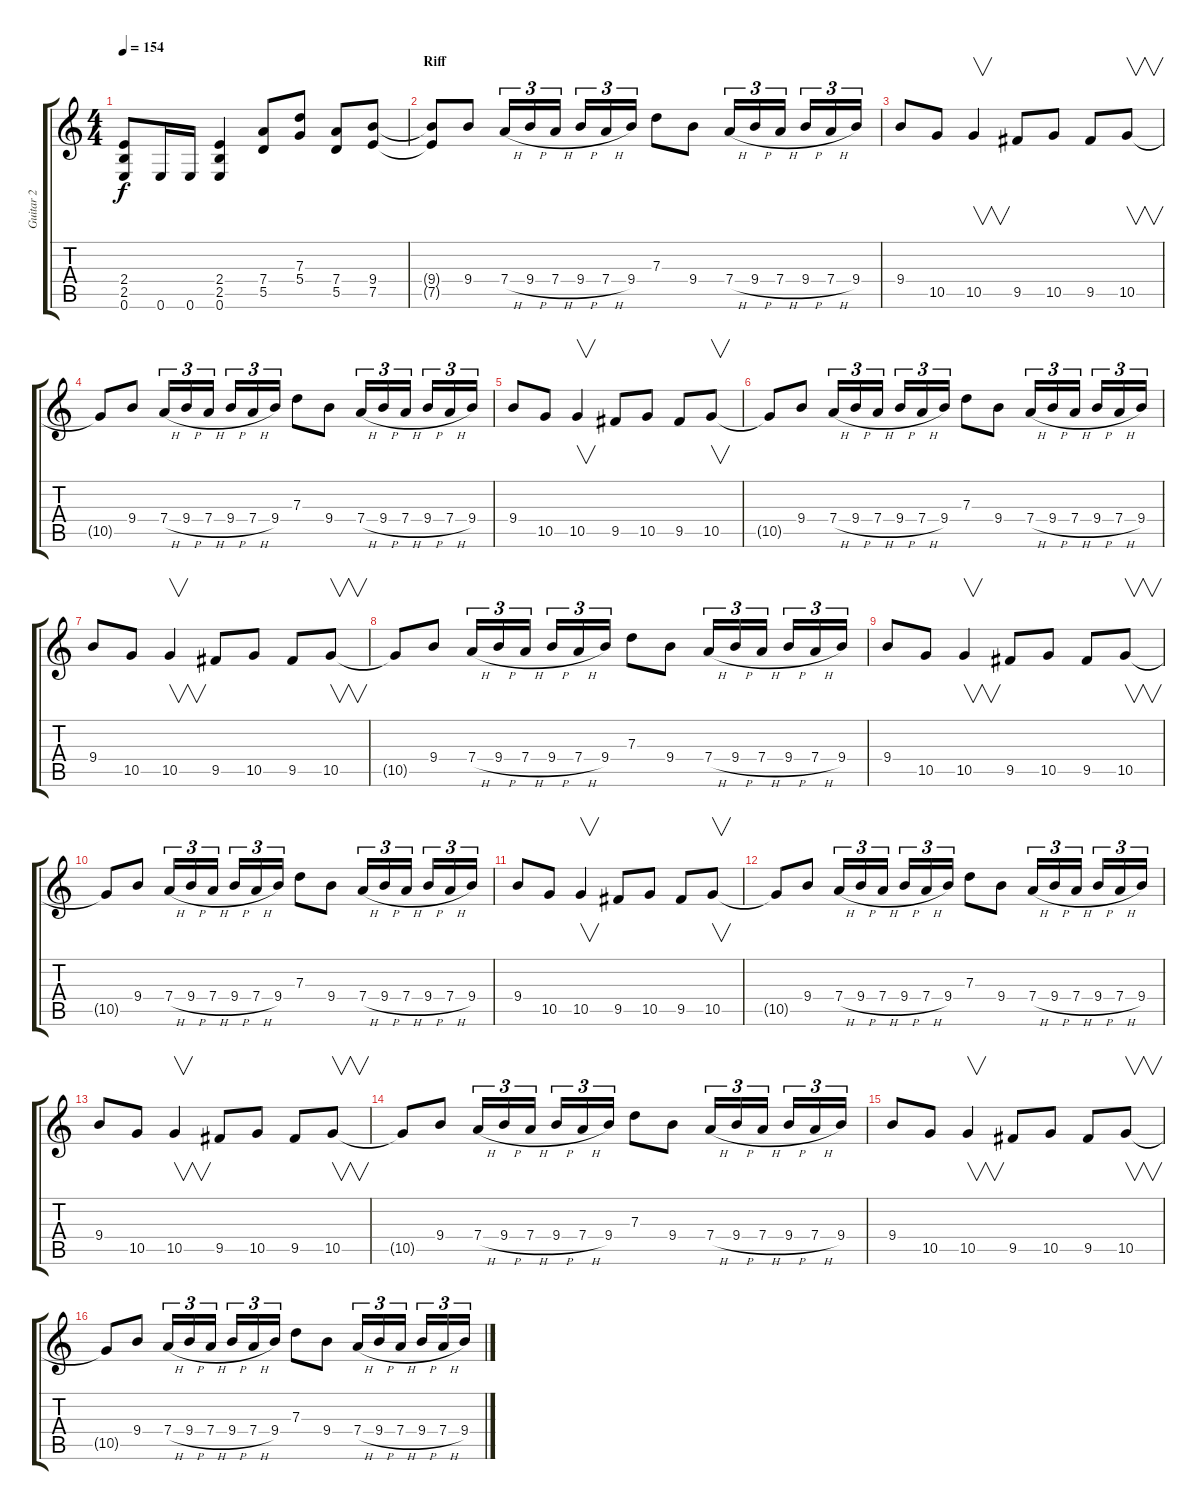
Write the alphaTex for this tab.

\track ("Guitar 2" "Guitar 2") {instrument distortionguitar}
\staff {score tabs}
\tuning (E4 B3 G3 D3 A2 E2) {hide}
\ts (4 4)
\tempo 154
\clef g2
\ks c
(2.4 2.5 0.6).8{dy f} 0.6.16 0.6.16 (2.4 2.5 0.6).4 (7.4 5.5).8 (7.3 5.4).8 (7.4 5.5).8 (9.4 7.5).8 |
\section ("" "Riff")
(9.4{t} 7.5{t}).8 9.4.8 7.4{h}.16{tu (3 2)} 9.4{h}.16{tu (3 2)} 7.4{h}.16{tu (3 2)} 9.4{h}.16{tu (3 2)} 7.4{h}.16{tu (3 2)} 9.4.16{tu (3 2)} 7.3.8 9.4.8 7.4{h}.16{tu (3 2)} 9.4{h}.16{tu (3 2)} 7.4{h}.16{tu (3 2)} 9.4{h}.16{tu (3 2)} 7.4{h}.16{tu (3 2)} 9.4.16{tu (3 2)} |
9.4.8 10.5.8 10.5.4{v} 9.5.8 10.5.8 9.5.8 10.5.8{v} |
10.5{t}.8 9.4.8 7.4{h}.16{tu (3 2)} 9.4{h}.16{tu (3 2)} 7.4{h}.16{tu (3 2)} 9.4{h}.16{tu (3 2)} 7.4{h}.16{tu (3 2)} 9.4.16{tu (3 2)} 7.3.8 9.4.8 7.4{h}.16{tu (3 2)} 9.4{h}.16{tu (3 2)} 7.4{h}.16{tu (3 2)} 9.4{h}.16{tu (3 2)} 7.4{h}.16{tu (3 2)} 9.4.16{tu (3 2)} |
9.4.8 10.5.8 10.5.4{v} 9.5.8 10.5.8 9.5.8 10.5.8{v} |
10.5{t}.8 9.4.8 7.4{h}.16{tu (3 2)} 9.4{h}.16{tu (3 2)} 7.4{h}.16{tu (3 2)} 9.4{h}.16{tu (3 2)} 7.4{h}.16{tu (3 2)} 9.4.16{tu (3 2)} 7.3.8 9.4.8 7.4{h}.16{tu (3 2)} 9.4{h}.16{tu (3 2)} 7.4{h}.16{tu (3 2)} 9.4{h}.16{tu (3 2)} 7.4{h}.16{tu (3 2)} 9.4.16{tu (3 2)} |
9.4.8 10.5.8 10.5.4{v} 9.5.8 10.5.8 9.5.8 10.5.8{v} |
10.5{t}.8 9.4.8 7.4{h}.16{tu (3 2)} 9.4{h}.16{tu (3 2)} 7.4{h}.16{tu (3 2)} 9.4{h}.16{tu (3 2)} 7.4{h}.16{tu (3 2)} 9.4.16{tu (3 2)} 7.3.8 9.4.8 7.4{h}.16{tu (3 2)} 9.4{h}.16{tu (3 2)} 7.4{h}.16{tu (3 2)} 9.4{h}.16{tu (3 2)} 7.4{h}.16{tu (3 2)} 9.4.16{tu (3 2)} |
9.4.8 10.5.8 10.5.4{v} 9.5.8 10.5.8 9.5.8 10.5.8{v} |
10.5{t}.8 9.4.8 7.4{h}.16{tu (3 2)} 9.4{h}.16{tu (3 2)} 7.4{h}.16{tu (3 2)} 9.4{h}.16{tu (3 2)} 7.4{h}.16{tu (3 2)} 9.4.16{tu (3 2)} 7.3.8 9.4.8 7.4{h}.16{tu (3 2)} 9.4{h}.16{tu (3 2)} 7.4{h}.16{tu (3 2)} 9.4{h}.16{tu (3 2)} 7.4{h}.16{tu (3 2)} 9.4.16{tu (3 2)} |
9.4.8 10.5.8 10.5.4{v} 9.5.8 10.5.8 9.5.8 10.5.8{v} |
10.5{t}.8 9.4.8 7.4{h}.16{tu (3 2)} 9.4{h}.16{tu (3 2)} 7.4{h}.16{tu (3 2)} 9.4{h}.16{tu (3 2)} 7.4{h}.16{tu (3 2)} 9.4.16{tu (3 2)} 7.3.8 9.4.8 7.4{h}.16{tu (3 2)} 9.4{h}.16{tu (3 2)} 7.4{h}.16{tu (3 2)} 9.4{h}.16{tu (3 2)} 7.4{h}.16{tu (3 2)} 9.4.16{tu (3 2)} |
9.4.8 10.5.8 10.5.4{v} 9.5.8 10.5.8 9.5.8 10.5.8{v} |
10.5{t}.8 9.4.8 7.4{h}.16{tu (3 2)} 9.4{h}.16{tu (3 2)} 7.4{h}.16{tu (3 2)} 9.4{h}.16{tu (3 2)} 7.4{h}.16{tu (3 2)} 9.4.16{tu (3 2)} 7.3.8 9.4.8 7.4{h}.16{tu (3 2)} 9.4{h}.16{tu (3 2)} 7.4{h}.16{tu (3 2)} 9.4{h}.16{tu (3 2)} 7.4{h}.16{tu (3 2)} 9.4.16{tu (3 2)} |
9.4.8 10.5.8 10.5.4{v} 9.5.8 10.5.8 9.5.8 10.5.8{v} |
10.5{t}.8 9.4.8 7.4{h}.16{tu (3 2)} 9.4{h}.16{tu (3 2)} 7.4{h}.16{tu (3 2)} 9.4{h}.16{tu (3 2)} 7.4{h}.16{tu (3 2)} 9.4.16{tu (3 2)} 7.3.8 9.4.8 7.4{h}.16{tu (3 2)} 9.4{h}.16{tu (3 2)} 7.4{h}.16{tu (3 2)} 9.4{h}.16{tu (3 2)} 7.4{h}.16{tu (3 2)} 9.4.16{tu (3 2)}
